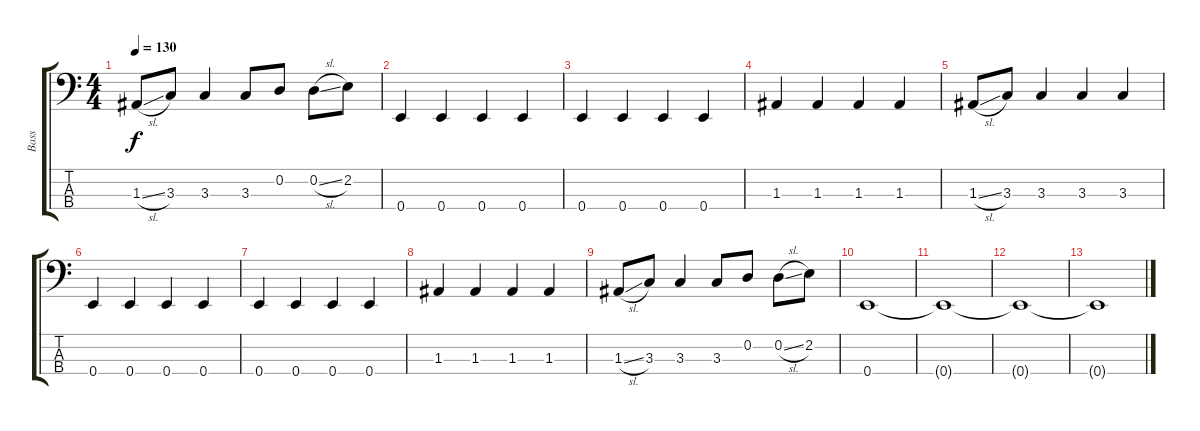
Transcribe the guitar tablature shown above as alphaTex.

\track ("Bass" "Bass") {instrument electricbassfinger}
\staff {score tabs}
\tuning (G2 D2 A1 E1) {hide}
\ts (4 4)
\tempo 130
\clef f4
\ks c
1.3{sl}.8{dy f} 3.3.8 3.3.4 3.3.8 0.2.8 0.2{sl}.8 2.2.8 |
0.4.4 0.4.4 0.4.4 0.4.4 |
0.4.4 0.4.4 0.4.4 0.4.4 |
1.3.4 1.3.4 1.3.4 1.3.4 |
1.3{sl}.8 3.3.8 3.3.4 3.3.4 3.3.4 |
0.4.4 0.4.4 0.4.4 0.4.4 |
0.4.4 0.4.4 0.4.4 0.4.4 |
1.3.4 1.3.4 1.3.4 1.3.4 |
1.3{sl}.8 3.3.8 3.3.4 3.3.8 0.2.8 0.2{sl}.8 2.2.8 |
0.4.1 |
0.4{t}.1 |
0.4{t}.1 |
0.4{t}.1
